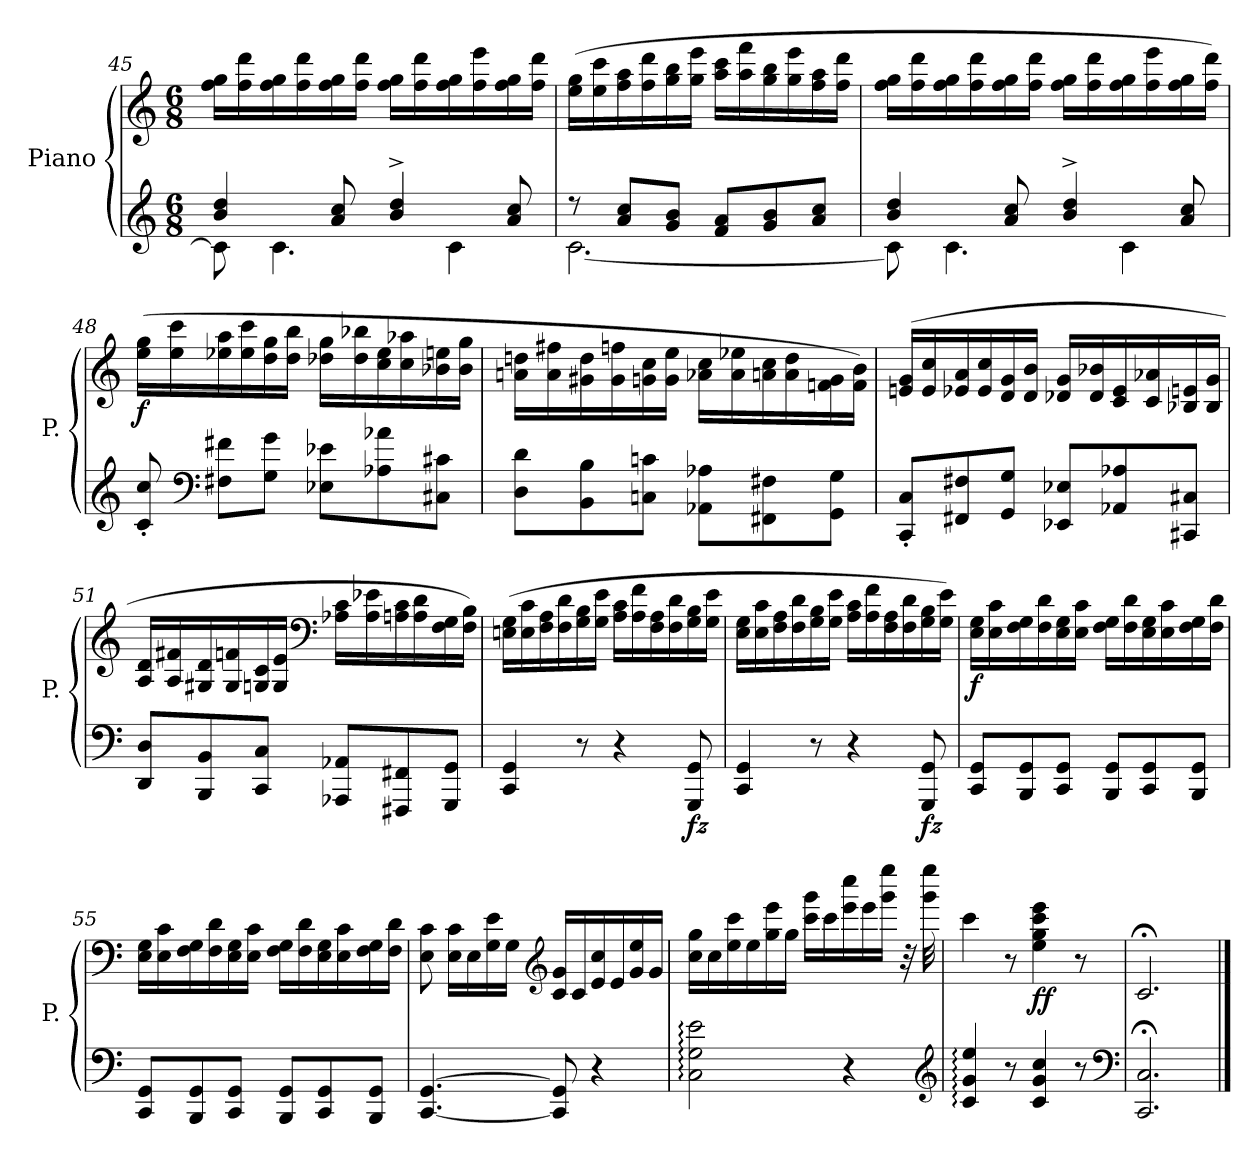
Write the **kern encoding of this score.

**kern	**kern	**dynam
*part1	*part1	*part1
*staff2	*staff1	*staff1/2
*I"Piano	*	*
*I'P.	*	*
*clefG2	*clefG2	*
*k[]	*k[]	*
*C:	*C:	*
*M6/8	*M6/8	*
=45	=45	=45
*^	*	*
4b/ 4dd/	8c\]	16ff\ 16gg\LL	.
.	.	16ff\ 16ddd\	.
.	4.c\	16ff\ 16gg\	.
.	.	16ff\ 16ddd\	.
8a/ 8cc/	.	16ff\ 16gg\	.
.	.	16ff\ 16ddd\JJ	.
4b/^ 4dd/^	.	16ff\ 16gg\LL	.
.	.	16ff\ 16ddd\	.
.	4c\	16ff\ 16gg\	.
.	.	16ff\ 16eee\	.
8a/ 8cc/	.	16ff\ 16gg\	.
.	.	16ff\ 16ddd\JJ	.
=46	=46	=46	=46
8r	[2.c\	(16ee\ 16gg\LL	.
.	.	16ee\ 16ccc\	.
8a/ 8cc/L	.	16ff\ 16aa\	.
.	.	16ff\ 16ddd\	.
8g/ 8b/J	.	16gg\ 16bb\	.
.	.	16gg\ 16eee\JJ	.
8f/ 8a/L	.	16aa\ 16ccc\LL	.
.	.	16aa\ 16fff\	.
8g/ 8b/	.	16gg\ 16bb\	.
.	.	16gg\ 16eee\	.
8a/ 8cc/J	.	16ff\ 16aa\	.
.	.	16ff\ 16ddd\JJ	.
!!LO:PB:g=z
=47	=47	=47	=47
4b/ 4dd/	8c\]	16ff\ 16gg\LL	.
.	.	16ff\ 16ddd\	.
.	4.c\	16ff\ 16gg\	.
.	.	16ff\ 16ddd\	.
8a/ 8cc/	.	16ff\ 16gg\	.
.	.	16ff\ 16ddd\JJ	.
4b/^ 4dd/^	.	16ff\ 16gg\LL	.
.	.	16ff\ 16ddd\	.
.	4c\	16ff\ 16gg\	.
.	.	16ff\ 16eee\	.
8a/ 8cc/	.	16ff\ 16gg\	.
.	.	16ff\ 16ddd\JJ)	.
*v	*v	*	*
=48	=48	=48
!	!	!LO:DY:b
8c/' 8cc/'	(16ee\ 16gg\LL	f
.	16ee\ 16ccc\	.
*clefF4	*	*
8F#X\ 8f#X\L	16ee-X\ 16aa\	.
.	16ee-\ 16ccc\	.
8G\ 8g\J	16dd\ 16gg\	.
.	16dd\ 16bb\JJ	.
8E-X\ 8e-X\L	16dd-X\ 16gg\LL	.
.	16dd-\ 16bb-X\	.
8A-X\ 8a-X\	16cc\ 16ee-\	.
.	16cc\ 16aa-X\	.
8C#X\ 8c#X\J	16b-X\ 16een\	.
.	16b-\ 16gg\JJ	.
!!LO:LB:g=z
=49	=49	=49
8D\ 8d\L	16an\ 16ddn\LL	.
.	16a\ 16ff#X\	.
8BB\ 8B\	16g#X\ 16dd\	.
.	16g#\ 16ffn\	.
8Cn\ 8cn\J	16gn\ 16cc\	.
.	16g\ 16ee\JJ	.
8AA-X\ 8A-X\L	16a-X\ 16cc\LL	.
.	16a-\ 16ee-X\	.
8FF#X\ 8F#X\	16an\ 16cc\	.
.	16a\ 16dd\	.
8GG\ 8G\J	16fn\ 16g\	.
.	16f\ 16b\JJ)	.
=50	=50	=50
8CC/' 8C/'L	(16en/ 16g/LL	.
.	16e/ 16cc/	.
8FF#X/ 8F#X/	16e-X/ 16a/	.
.	16e-/ 16cc/	.
8GG/ 8G/J	16d/ 16g/	.
.	16d/ 16b/JJ	.
8EE-X/ 8E-X/L	16d-X/ 16g/LL	.
.	16d-/ 16b-X/	.
8AA-X/ 8A-X/	16c/ 16e-/	.
.	16c/ 16a-X/	.
8CC#X/ 8C#X/J	16B-X/ 16en/	.
.	16B-/ 16g/JJ	.
!!LO:LB:g=z
=51	=51	=51
8DD/ 8D/L	16A/ 16d/LL	.
.	16A/ 16f#X/	.
8BBB/ 8BB/	16G#X/ 16d/	.
.	16G#/ 16fn/	.
8CC/ 8C/J	16Gn/ 16c/	.
.	16G/ 16e/JJ	.
*	*clefF4	*
8AAA-X/ 8AA-X/L	16A-X\ 16c\LL	.
.	16A-\ 16e-X\	.
8FFF#X/ 8FF#X/	16An\ 16c\	.
.	16A\ 16d\	.
8GGG/ 8GG/J	16F\ 16G\	.
.	16F\ 16B\JJ)	.
=52	=52	=52
4CC/ 4GG/	(16En\ 16G\LL	.
.	16E\ 16c\	.
.	16F\ 16A\	.
.	16F\ 16d\	.
8r	16G\ 16B\	.
.	16G\ 16e\JJ	.
4r	16A\ 16c\LL	.
.	16A\ 16f\	.
.	16F\ 16A\	.
.	16F\ 16d\	.
!	!	!LO:DY:b=2
8GGG/ 8GG/	16G\ 16B\	fz
.	16G\ 16e\JJ	.
=53	=53	=53
4CC/ 4GG/	16E\ 16G\LL	.
.	16E\ 16c\	.
.	16F\ 16A\	.
.	16F\ 16d\	.
8r	16G\ 16B\	.
.	16G\ 16e\JJ	.
4r	16A\ 16c\LL	.
.	16A\ 16f\	.
.	16F\ 16A\	.
.	16F\ 16d\	.
!	!	!LO:DY:b=2
8GGG/ 8GG/	16G\ 16B\	fz
.	16G\ 16e\JJ)	.
!!LO:LB:g=z
=54	=54	=54
!	!	!LO:DY:b
8CC/ 8GG/L	16E\ 16G\LL	f
.	16E\ 16c\	.
8BBB/ 8GG/	16F\ 16G\	.
.	16F\ 16d\	.
8CC/ 8GG/J	16E\ 16G\	.
.	16E\ 16c\JJ	.
8BBB/ 8GG/L	16F\ 16G\LL	.
.	16F\ 16d\	.
8CC/ 8GG/	16E\ 16G\	.
.	16E\ 16c\	.
8BBB/ 8GG/J	16F\ 16G\	.
.	16F\ 16d\JJ	.
=55	=55	=55
8CC/ 8GG/L	16E\ 16G\LL	.
.	16E\ 16c\	.
8BBB/ 8GG/	16F\ 16G\	.
.	16F\ 16d\	.
8CC/ 8GG/J	16E\ 16G\	.
.	16E\ 16c\JJ	.
8BBB/ 8GG/L	16F\ 16G\LL	.
.	16F\ 16d\	.
8CC/ 8GG/	16E\ 16G\	.
.	16E\ 16c\	.
8BBB/ 8GG/J	16F\ 16G\	.
.	16F\ 16d\JJ	.
=56	=56	=56
[4.CC/ [4.GG/	8E\ 8c\	.
.	16E\ 16c\LL	.
.	16E\	.
.	16G\ 16e\	.
.	16G\JJ	.
*	*clefG2	*
8CC/] 8GG/]	16c/ 16g/LL	.
.	16c/	.
4r	16e/ 16cc/	.
.	16e/	.
.	16g/ 16ee/	.
.	16g/JJ	.
!!LO:LB:g=z
=57	=57	=57
2C\: 2G\: 2e\:	16cc\ 16gg\LL	.
.	16cc\	.
.	16ee\ 16ccc\	.
.	16ee\	.
.	16gg\ 16eee\	.
.	16gg\JJ	.
.	16ccc\ 16ggg\LL	.
.	16ccc\	.
4r	16eee\ 16cccc\	.
.	16eee\	.
.	16ggg\ 16eeee\JJ	.
.	32r	.
.	32ggg\ 32eeee\	.
*clefG2	*	*
=58	=58	=58
4c/: 4g/: 4ee/:	4ccc\	.
8r	8r	.
!	!	!LO:DY:b
4c/ 4g/ 4cc/	4ee\ 4gg\ 4ccc\ 4eee\	ff
8r	8r	.
*clefF4	*	*
=59	=59	=59
2.CC/;< 2.C/;<	2.c;</	.
==	==	==
*-	*-	*-
